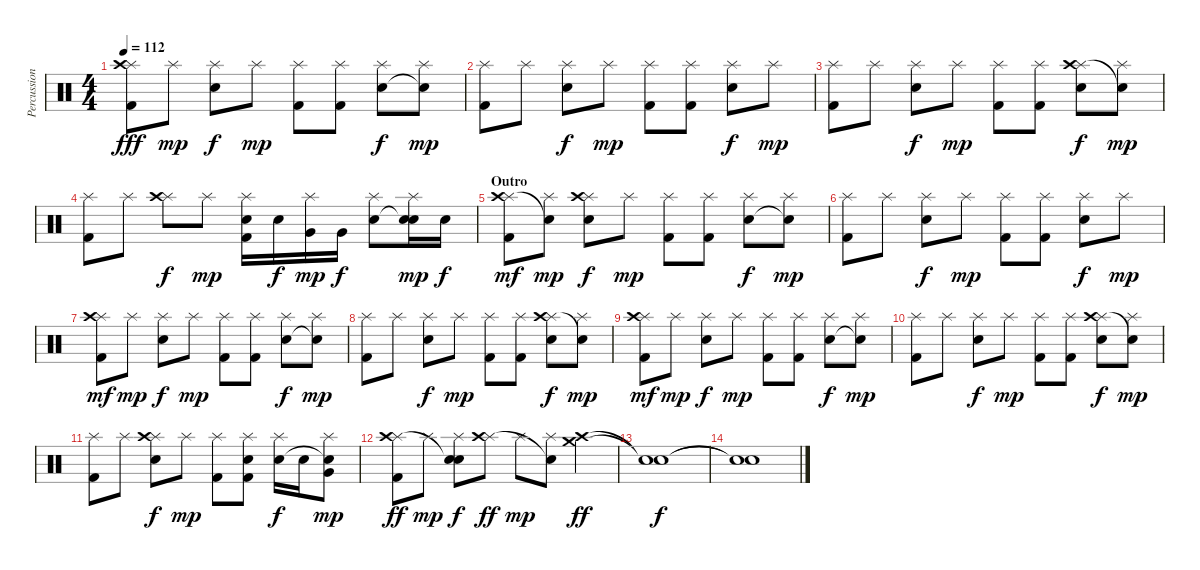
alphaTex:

\track ("Percussion" "Percussion") {instrument percussion}
\staff {score}
\articulation defaults
\ts (4 4)
\tempo 112
\clef neutral
\ks c
("Splash (hit)" "Crash high (hit)" "Kick (hit) 2").8{dy fff} "Splash (hit)".8{dy mp} ("Splash (hit)" "Electric Snare (hit)").8{dy f} "Splash (hit)".8{dy mp} ("Splash (hit)" "Kick (hit) 2").8 ("Splash (hit)" "Kick (hit) 2").8 ("Splash (hit)" "Electric Snare (hit)").8{dy f} ("Splash (hit)" "Snare (hit)"{t}).8{dy mp} |
("Splash (hit)" "Kick (hit) 2").8 "Splash (hit)".8 ("Splash (hit)" "Electric Snare (hit)").8{dy f} "Splash (hit)".8{dy mp} ("Splash (hit)" "Kick (hit) 2").8 ("Splash (hit)" "Kick (hit) 2").8 ("Splash (hit)" "Electric Snare (hit)").8{dy f} "Splash (hit)".8{dy mp} |
("Splash (hit)" "Kick (hit) 2").8{volume 16} "Splash (hit)".8 ("Splash (hit)" "Electric Snare (hit)").8{dy f} "Splash (hit)".8{dy mp} ("Splash (hit)" "Kick (hit) 2").8 ("Splash (hit)" "Kick (hit) 2").8 ("Splash (hit)" "Crash high (hit)" "Electric Snare (hit)").8{dy f} ("Splash (hit)" "Snare (hit)"{t}).8{dy mp} |
("Splash (hit)" "Kick (hit) 2").8 "Splash (hit)".8 ("Splash (hit)" "Crash high (hit)").8{dy f} "Splash (hit)".8{dy mp} ("Splash (hit)" "Snare (hit) 2" "Kick (hit) 2").16 "Snare (hit) 2".16{dy f} ("Splash (hit)" "Very Low Tom (hit)").16{dy mp} "Very Low Tom (hit)".16{dy f} ("Splash (hit)" "Electric Snare (hit)").8 ("Splash (hit)" "Snare (hit)"{t} "Electric Snare (hit)").16{dy mp} "Electric Snare (hit)".16{dy f} |
\section ("" "Outro")
("Splash (hit)" "Crash high (hit)" "Kick (hit) 2").8{dy mf volume 16} ("Splash (hit)" "Snare (hit)"{t}).8{dy mp} ("Splash (hit)" "Crash high (hit)" "Electric Snare (hit)").8{dy f} "Splash (hit)".8{dy mp} ("Splash (hit)" "Kick (hit) 2").8 ("Splash (hit)" "Kick (hit) 2").8 ("Splash (hit)" "Electric Snare (hit)").8{dy f} ("Splash (hit)" "Snare (hit)"{t}).8{dy mp} |
("Splash (hit)" "Kick (hit) 2").8 "Splash (hit)".8 ("Splash (hit)" "Electric Snare (hit)").8{dy f} "Splash (hit)".8{dy mp} ("Splash (hit)" "Kick (hit) 2").8 ("Splash (hit)" "Kick (hit) 2").8 ("Splash (hit)" "Electric Snare (hit)").8{dy f} "Splash (hit)".8{dy mp} |
("Splash (hit)" "Crash high (hit)" "Kick (hit) 2").8{dy mf volume 16} "Splash (hit)".8{dy mp} ("Splash (hit)" "Electric Snare (hit)").8{dy f} "Splash (hit)".8{dy mp} ("Splash (hit)" "Kick (hit) 2").8 ("Splash (hit)" "Kick (hit) 2").8 ("Splash (hit)" "Electric Snare (hit)").8{dy f} ("Splash (hit)" "Snare (hit)"{t}).8{dy mp} |
("Splash (hit)" "Kick (hit) 2").8 "Splash (hit)".8 ("Splash (hit)" "Electric Snare (hit)").8{dy f} "Splash (hit)".8{dy mp} ("Splash (hit)" "Kick (hit) 2").8 ("Splash (hit)" "Kick (hit) 2").8 ("Splash (hit)" "Crash high (hit)" "Electric Snare (hit)").8{dy f} ("Splash (hit)" "Snare (hit)"{t}).8{dy mp} |
("Splash (hit)" "Crash high (hit)" "Kick (hit) 2").8{dy mf volume 16} "Splash (hit)".8{dy mp} ("Splash (hit)" "Electric Snare (hit)").8{dy f} "Splash (hit)".8{dy mp} ("Splash (hit)" "Kick (hit) 2").8 ("Splash (hit)" "Kick (hit) 2").8 ("Splash (hit)" "Electric Snare (hit)").8{dy f} ("Splash (hit)" "Snare (hit)"{t}).8{dy mp} |
("Splash (hit)" "Kick (hit) 2").8 "Splash (hit)".8 ("Splash (hit)" "Electric Snare (hit)").8{dy f} "Splash (hit)".8{dy mp} ("Splash (hit)" "Kick (hit) 2").8 ("Splash (hit)" "Kick (hit) 2").8 ("Splash (hit)" "Crash high (hit)" "Electric Snare (hit)").8{dy f} ("Splash (hit)" "Snare (hit)"{t}).8{dy mp} |
("Splash (hit)" "Kick (hit) 2").8{volume 16} "Splash (hit)".8 ("Splash (hit)" "Crash high (hit)" "Electric Snare (hit)").8{dy f} "Splash (hit)".8{dy mp} ("Splash (hit)" "Kick (hit) 2").8 ("Splash (hit)" "Electric Snare (hit)" "Kick (hit) 2").8 ("Splash (hit)" "Electric Snare (hit)").16{dy f} "Electric Snare (hit)".16 ("Splash (hit)" "Snare (hit)"{t} "Very Low Tom (hit)").8{dy mp} |
("Splash (hit)" "Crash high (hit)" "Kick (hit) 2").8{dy ff volume 16} "Splash (hit)".8{dy mp} ("Splash (hit)" "Snare (hit)"{t} "Electric Snare (hit)").8{dy f} ("Splash (hit)" "Crash high (hit)").8{dy ff} "Splash (hit)".8{dy mp} ("Splash (hit)" "Snare (hit)"{t}).8 ("Crash medium (hit)" "Crash high (hit)").4{dy ff} |
("Snare (hit)"{t} "Snare (hit)"{t}).1{dy f} |
("Snare (hit)"{t} "Snare (hit)"{t}).1
